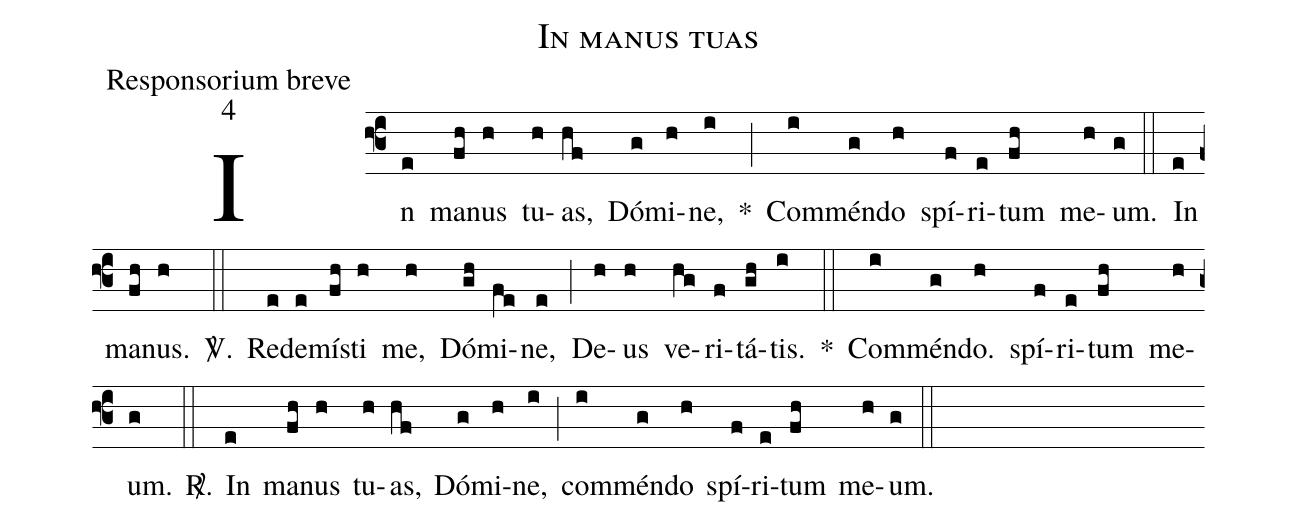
name:In manus tuas;
office-part:Responsorium breve;
mode:4;
%%
(f3) In(e) ma(fh)nus(h) tu(h)as,(hf) Dó(g)mi(h)ne,(i) *(;) Com(i)mén(g)do(h) spí(f)ri(e)tum(fh) me(h)um.(g) (::) In(e) ma(fh)nus.(h) <sp>V/</sp>.(::) Re(e)de(e)mí(fh)sti(h) me,(h) Dó(gh)mi(fe)ne,(e) (;) De(h)us(h) ve(hg)ri(f)tá(gh)tis.(i) *(::) Com(i)mén(g)do.(h) spí(f)ri(e)tum(fh) me(h)um.(g) <sp>R/</sp>.(::) In(e) ma(fh)nus(h) tu(h)as,(hf) Dó(g)mi(h)ne,(i) (;) com(i)mén(g)do(h) spí(f)ri(e)tum(fh) me(h)um.(g) (::)
